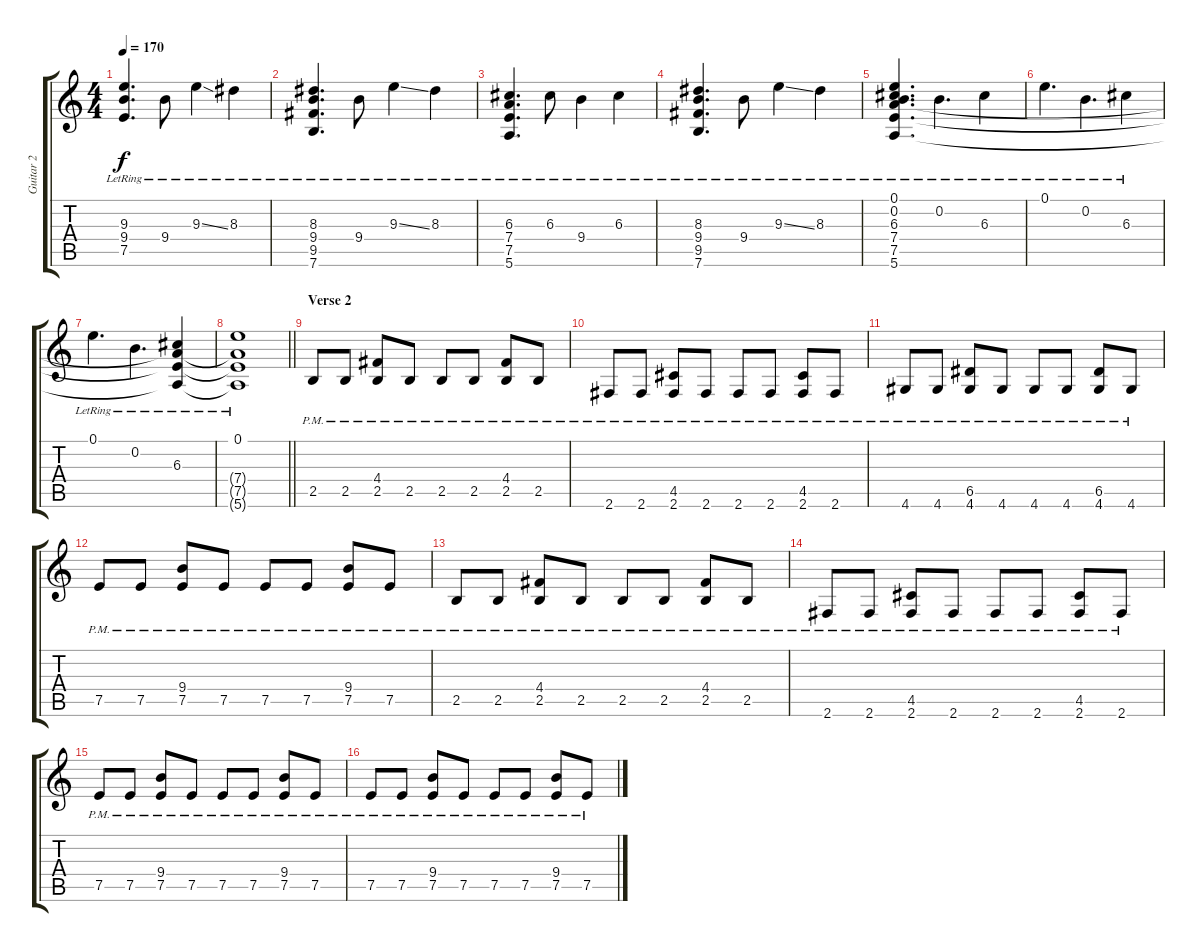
\track ("Guitar 2" "Guitar 2") {instrument distortionguitar}
\staff {score tabs}
\tuning (E4 B3 G3 D3 A2 E2) {hide}
\ts (4 4)
\tempo 170
\clef g2
\ks c
(9.3{lr} 9.4{lr} 7.5{lr}).4{d dy f} 9.4{lr}.8 9.3{ss lr}.4 8.3{lr}.4 |
(8.3{lr} 9.4{lr} 9.5{lr} 7.6{lr}).4{d} 9.4{lr}.8 9.3{ss lr}.4 8.3{lr}.4 |
(6.3{lr} 7.4{lr} 7.5{lr} 5.6{lr}).4{d} 6.3{lr}.8 9.4{lr}.4 6.3{lr}.4 |
(8.3{lr} 9.4{lr} 9.5{lr} 7.6{lr}).4{d} 9.4{lr}.8 9.3{ss lr}.4 8.3{lr}.4 |
(0.1{lr} 0.2{lr} 6.3{lr} 7.4{lr} 7.5{lr} 5.6{lr}).4{d} 0.2{lr}.4{d} 6.3{lr}.4 |
0.1{lr}.4{d} 0.2{lr}.4{d} 6.3{lr}.4 |
0.1{lr}.4{d} 0.2{lr}.4{d} (6.3{lr} 7.4{t} 7.5{t} 5.6{t}).4 |
\barLineRight lightlight
(0.1{lr} 7.4{t} 7.5{t} 5.6{t}).1 |
\section ("" "Verse 2")
2.5{pm}.8 2.5{pm}.8 (4.4{pm} 2.5{pm}).8 2.5{pm}.8 2.5{pm}.8 2.5{pm}.8 (4.4{pm} 2.5{pm}).8 2.5{pm}.8 |
2.6{pm}.8 2.6{pm}.8 (4.5{pm} 2.6{pm}).8 2.6{pm}.8 2.6{pm}.8 2.6{pm}.8 (4.5{pm} 2.6{pm}).8 2.6{pm}.8 |
4.6{pm}.8 4.6{pm}.8 (6.5{pm} 4.6{pm}).8 4.6{pm}.8 4.6{pm}.8 4.6{pm}.8 (6.5{pm} 4.6{pm}).8 4.6{pm}.8 |
7.5{pm}.8 7.5{pm}.8 (9.4{pm} 7.5{pm}).8 7.5{pm}.8 7.5{pm}.8 7.5{pm}.8 (9.4{pm} 7.5{pm}).8 7.5{pm}.8 |
2.5{pm}.8 2.5{pm}.8 (4.4{pm} 2.5{pm}).8 2.5{pm}.8 2.5{pm}.8 2.5{pm}.8 (4.4{pm} 2.5{pm}).8 2.5{pm}.8 |
2.6{pm}.8 2.6{pm}.8 (4.5{pm} 2.6{pm}).8 2.6{pm}.8 2.6{pm}.8 2.6{pm}.8 (4.5{pm} 2.6{pm}).8 2.6{pm}.8 |
7.5{pm}.8 7.5{pm}.8 (9.4{pm} 7.5{pm}).8 7.5{pm}.8 7.5{pm}.8 7.5{pm}.8 (9.4{pm} 7.5{pm}).8 7.5{pm}.8 |
7.5{pm}.8 7.5{pm}.8 (9.4{pm} 7.5{pm}).8 7.5{pm}.8 7.5{pm}.8 7.5{pm}.8 (9.4{pm} 7.5{pm}).8 7.5{pm}.8
